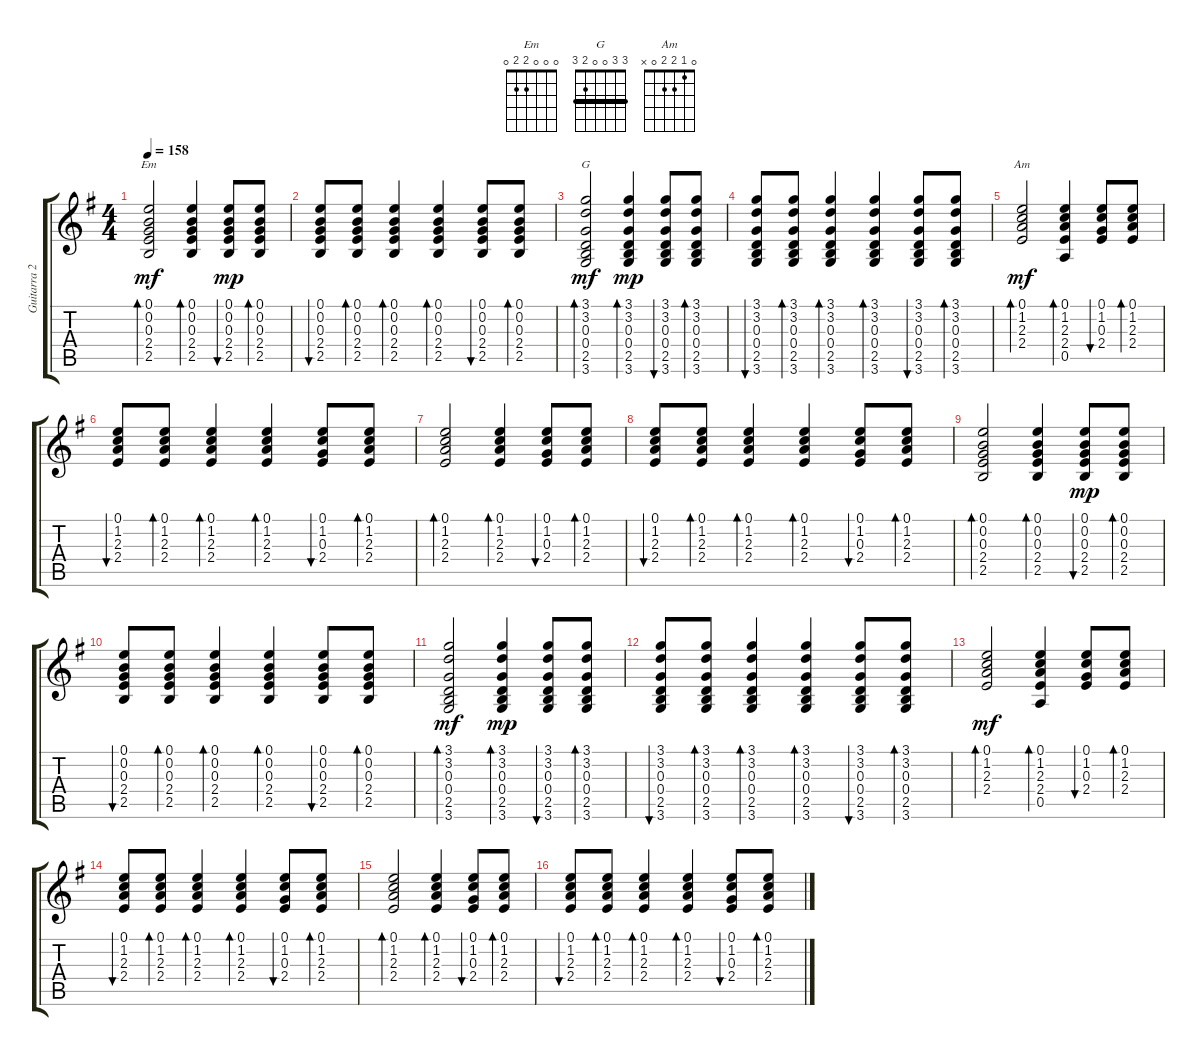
\track ("Guitarra 2" "Guitarra 2") {instrument acousticguitarsteel}
\staff {score tabs}
\tuning (E4 B3 G3 D3 A2 E2) {hide}
\chord ("Em" 0 0 0 2 2 0)
\chord ("G" 3 3 0 0 2 3) {barre 3}
\chord ("Am" 0 1 2 2 0 x)
\ts (4 4)
\tempo 158
\clef g2
\ks g
(0.1 0.2 0.3 2.4 2.5).2{bd 30 ch "Em" dy mf} (0.1 0.2 0.3 2.4 2.5).4{bd 30} (0.1 0.2 0.3 2.4 2.5).8{bu 30 dy mp} (0.1 0.2 0.3 2.4 2.5).8{bd 30} |
(0.1 0.2 0.3 2.4 2.5).8{bu 30} (0.1 0.2 0.3 2.4 2.5).8{bd 30} (0.1 0.2 0.3 2.4 2.5).4{bd 30} (0.1 0.2 0.3 2.4 2.5).4{bd 30} (0.1 0.2 0.3 2.4 2.5).8{bu 30} (0.1 0.2 0.3 2.4 2.5).8{bd 30} |
(3.1 3.2 0.3 0.4 2.5 3.6).2{bd 30 ch "G" dy mf} (3.1 3.2 0.3 0.4 2.5 3.6).4{bd 30 dy mp} (3.1 3.2 0.3 0.4 2.5 3.6).8{bu 30} (3.1 3.2 0.3 0.4 2.5 3.6).8{bd 30} |
(3.1 3.2 0.3 0.4 2.5 3.6).8{bu 30} (3.1 3.2 0.3 0.4 2.5 3.6).8{bd 30} (3.1 3.2 0.3 0.4 2.5 3.6).4{bd 30} (3.1 3.2 0.3 0.4 2.5 3.6).4{bd 30} (3.1 3.2 0.3 0.4 2.5 3.6).8{bu 30} (3.1 3.2 0.3 0.4 2.5 3.6).8{bd 30} |
(0.1 1.2 2.3 2.4).2{bd 30 ch "Am" dy mf} (0.1 1.2 2.3 2.4 0.5).4{bd 30} (0.1 1.2 0.3 2.4).8{bu 30} (0.1 1.2 2.3 2.4).8{bd 30} |
(0.1 1.2 2.3 2.4).8{bu 30} (0.1 1.2 2.3 2.4).8{bd 30} (0.1 1.2 2.3 2.4).4{bd 30} (0.1 1.2 2.3 2.4).4{bd 30} (0.1 1.2 0.3 2.4).8{bu 30} (0.1 1.2 2.3 2.4).8{bd 30} |
(0.1 1.2 2.3 2.4).2{bd 30} (0.1 1.2 2.3 2.4).4{bd 30} (0.1 1.2 0.3 2.4).8{bu 30} (0.1 1.2 2.3 2.4).8{bd 30} |
(0.1 1.2 2.3 2.4).8{bu 30} (0.1 1.2 2.3 2.4).8{bd 30} (0.1 1.2 2.3 2.4).4{bd 30} (0.1 1.2 2.3 2.4).4{bd 30} (0.1 1.2 0.3 2.4).8{bu 30} (0.1 1.2 2.3 2.4).8{bd 30} |
(0.1 0.2 0.3 2.4 2.5).2{bd 30} (0.1 0.2 0.3 2.4 2.5).4{bd 30} (0.1 0.2 0.3 2.4 2.5).8{bu 30 dy mp} (0.1 0.2 0.3 2.4 2.5).8{bd 30} |
(0.1 0.2 0.3 2.4 2.5).8{bu 30} (0.1 0.2 0.3 2.4 2.5).8{bd 30} (0.1 0.2 0.3 2.4 2.5).4{bd 30} (0.1 0.2 0.3 2.4 2.5).4{bd 30} (0.1 0.2 0.3 2.4 2.5).8{bu 30} (0.1 0.2 0.3 2.4 2.5).8{bd 30} |
(3.1 3.2 0.3 0.4 2.5 3.6).2{bd 30 dy mf} (3.1 3.2 0.3 0.4 2.5 3.6).4{bd 30 dy mp} (3.1 3.2 0.3 0.4 2.5 3.6).8{bu 30} (3.1 3.2 0.3 0.4 2.5 3.6).8{bd 30} |
(3.1 3.2 0.3 0.4 2.5 3.6).8{bu 30} (3.1 3.2 0.3 0.4 2.5 3.6).8{bd 30} (3.1 3.2 0.3 0.4 2.5 3.6).4{bd 30} (3.1 3.2 0.3 0.4 2.5 3.6).4{bd 30} (3.1 3.2 0.3 0.4 2.5 3.6).8{bu 30} (3.1 3.2 0.3 0.4 2.5 3.6).8{bd 30} |
(0.1 1.2 2.3 2.4).2{bd 30 dy mf} (0.1 1.2 2.3 2.4 0.5).4{bd 30} (0.1 1.2 0.3 2.4).8{bu 30} (0.1 1.2 2.3 2.4).8{bd 30} |
(0.1 1.2 2.3 2.4).8{bu 30} (0.1 1.2 2.3 2.4).8{bd 30} (0.1 1.2 2.3 2.4).4{bd 30} (0.1 1.2 2.3 2.4).4{bd 30} (0.1 1.2 0.3 2.4).8{bu 30} (0.1 1.2 2.3 2.4).8{bd 30} |
(0.1 1.2 2.3 2.4).2{bd 30} (0.1 1.2 2.3 2.4).4{bd 30} (0.1 1.2 0.3 2.4).8{bu 30} (0.1 1.2 2.3 2.4).8{bd 30} |
(0.1 1.2 2.3 2.4).8{bu 30} (0.1 1.2 2.3 2.4).8{bd 30} (0.1 1.2 2.3 2.4).4{bd 30} (0.1 1.2 2.3 2.4).4{bd 30} (0.1 1.2 0.3 2.4).8{bu 30} (0.1 1.2 2.3 2.4).8{bd 30}
